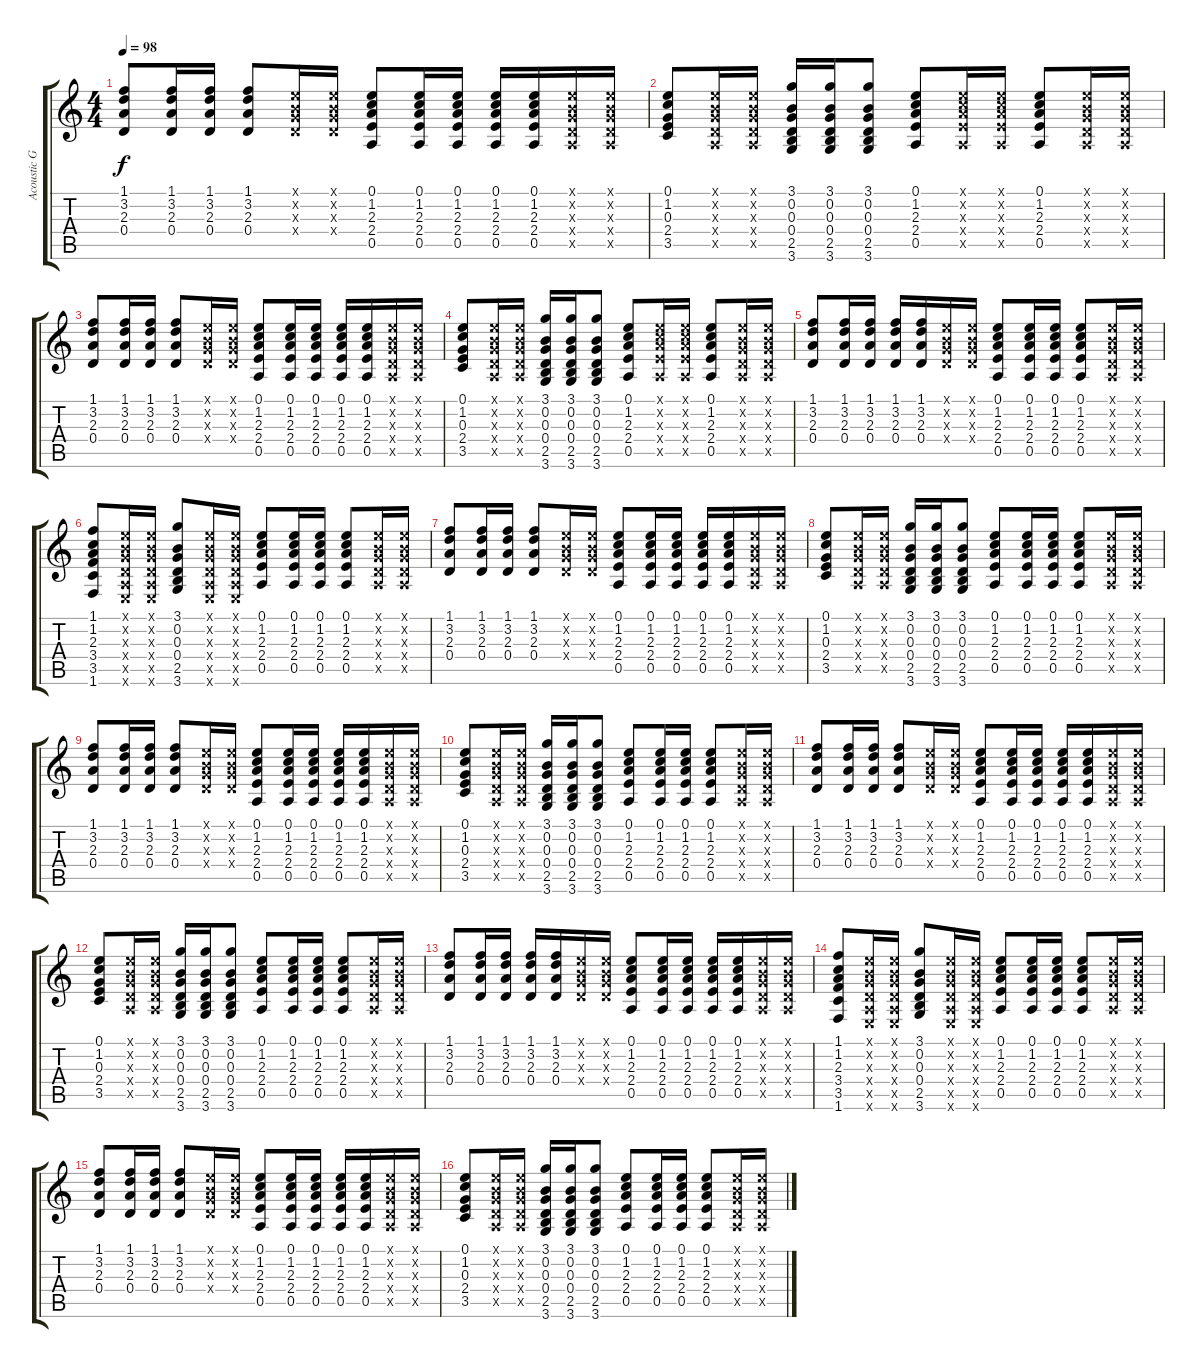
\track ("Acoustic Guitar II" "Acoustic G") {instrument acousticguitarnylon}
\staff {score tabs}
\tuning (E4 B3 G3 D3 A2 E2) {hide}
\ts (4 4)
\tempo 98
\clef g2
\ks c
(1.1 3.2 2.3 0.4).8{dy f} (1.1 3.2 2.3 0.4).16 (1.1 3.2 2.3 0.4).16 (1.1 3.2 2.3 0.4).8 (0.1{x} 0.2{x} 0.3{x} 0.4{x}).16 (0.1{x} 0.2{x} 0.3{x} 0.4{x}).16 (0.1 1.2 2.3 2.4 0.5).8 (0.1 1.2 2.3 2.4 0.5).16 (0.1 1.2 2.3 2.4 0.5).16 (0.1 1.2 2.3 2.4 0.5).16 (0.1 1.2 2.3 2.4 0.5).16 (0.1{x} 0.2{x} 0.3{x} 0.4{x} 0.5{x}).16 (0.1{x} 0.2{x} 0.3{x} 0.4{x} 0.5{x}).16 |
(0.1 1.2 0.3 2.4 3.5).8 (0.1{x} 0.2{x} 0.3{x} 0.4{x} 0.5{x}).16 (0.1{x} 0.2{x} 0.3{x} 0.4{x} 0.5{x}).16 (3.1 0.2 0.3 0.4 2.5 3.6).16 (3.1 0.2 0.3 0.4 2.5 3.6).16 (3.1 0.2 0.3 0.4 2.5 3.6).8 (0.1 1.2 2.3 2.4 0.5).8 (0.1{x} 1.2{x} 2.3{x} 2.4{x} 0.5{x}).16 (0.1{x} 1.2{x} 2.3{x} 2.4{x} 0.5{x}).16 (0.1 1.2 2.3 2.4 0.5).8 (0.1{x} 0.2{x} 0.3{x} 0.4{x} 0.5{x}).16 (0.1{x} 0.2{x} 0.3{x} 0.4{x} 0.5{x}).16 |
(1.1 3.2 2.3 0.4).8 (1.1 3.2 2.3 0.4).16 (1.1 3.2 2.3 0.4).16 (1.1 3.2 2.3 0.4).8 (0.1{x} 0.2{x} 0.3{x} 0.4{x}).16 (0.1{x} 0.2{x} 0.3{x} 0.4{x}).16 (0.1 1.2 2.3 2.4 0.5).8 (0.1 1.2 2.3 2.4 0.5).16 (0.1 1.2 2.3 2.4 0.5).16 (0.1 1.2 2.3 2.4 0.5).16 (0.1 1.2 2.3 2.4 0.5).16 (0.1{x} 0.2{x} 0.3{x} 0.4{x} 0.5{x}).16 (0.1{x} 0.2{x} 0.3{x} 0.4{x} 0.5{x}).16 |
(0.1 1.2 0.3 2.4 3.5).8 (0.1{x} 0.2{x} 0.3{x} 0.4{x} 0.5{x}).16 (0.1{x} 0.2{x} 0.3{x} 0.4{x} 0.5{x}).16 (3.1 0.2 0.3 0.4 2.5 3.6).16 (3.1 0.2 0.3 0.4 2.5 3.6).16 (3.1 0.2 0.3 0.4 2.5 3.6).8 (0.1 1.2 2.3 2.4 0.5).8 (0.1{x} 1.2{x} 2.3{x} 2.4{x} 0.5{x}).16 (0.1{x} 1.2{x} 2.3{x} 2.4{x} 0.5{x}).16 (0.1 1.2 2.3 2.4 0.5).8 (0.1{x} 0.2{x} 0.3{x} 0.4{x} 0.5{x}).16 (0.1{x} 0.2{x} 0.3{x} 0.4{x} 0.5{x}).16 |
(1.1 3.2 2.3 0.4).8 (1.1 3.2 2.3 0.4).16 (1.1 3.2 2.3 0.4).16 (1.1 3.2 2.3 0.4).16 (1.1 3.2 2.3 0.4).16 (0.1{x} 0.2{x} 0.3{x} 0.4{x}).16 (0.1{x} 0.2{x} 0.3{x} 0.4{x}).16 (0.1 1.2 2.3 2.4 0.5).8 (0.1 1.2 2.3 2.4 0.5).16 (0.1 1.2 2.3 2.4 0.5).16 (0.1 1.2 2.3 2.4 0.5).8 (0.1{x} 0.2{x} 0.3{x} 0.4{x} 0.5{x}).16 (0.1{x} 0.2{x} 0.3{x} 0.4{x} 0.5{x}).16 |
(1.1 1.2 2.3 3.4 3.5 1.6).8 (0.1{x} 0.2{x} 0.3{x} 0.4{x} 0.5{x} 0.6{x}).16 (0.1{x} 0.2{x} 0.3{x} 0.4{x} 0.5{x} 0.6{x}).16 (3.1 0.2 0.3 0.4 2.5 3.6).8 (0.1{x} 0.2{x} 0.3{x} 0.4{x} 0.5{x} 0.6{x}).16 (0.1{x} 0.2{x} 0.3{x} 0.4{x} 0.5{x} 0.6{x}).16 (0.1 1.2 2.3 2.4 0.5).8 (0.1 1.2 2.3 2.4 0.5).16 (0.1 1.2 2.3 2.4 0.5).16 (0.1 1.2 2.3 2.4 0.5).8 (0.1{x} 0.2{x} 0.3{x} 0.4{x} 0.5{x}).16 (0.1{x} 0.2{x} 0.3{x} 0.4{x} 0.5{x}).16 |
(1.1 3.2 2.3 0.4).8 (1.1 3.2 2.3 0.4).16 (1.1 3.2 2.3 0.4).16 (1.1 3.2 2.3 0.4).8 (0.1{x} 0.2{x} 0.3{x} 0.4{x}).16 (0.1{x} 0.2{x} 0.3{x} 0.4{x}).16 (0.1 1.2 2.3 2.4 0.5).8 (0.1 1.2 2.3 2.4 0.5).16 (0.1 1.2 2.3 2.4 0.5).16 (0.1 1.2 2.3 2.4 0.5).16 (0.1 1.2 2.3 2.4 0.5).16 (0.1{x} 0.2{x} 0.3{x} 0.4{x} 0.5{x}).16 (0.1{x} 0.2{x} 0.3{x} 0.4{x} 0.5{x}).16 |
(0.1 1.2 0.3 2.4 3.5).8 (0.1{x} 0.2{x} 0.3{x} 0.4{x} 0.5{x}).16 (0.1{x} 0.2{x} 0.3{x} 0.4{x} 0.5{x}).16 (3.1 0.2 0.3 0.4 2.5 3.6).16 (3.1 0.2 0.3 0.4 2.5 3.6).16 (3.1 0.2 0.3 0.4 2.5 3.6).8 (0.1 1.2 2.3 2.4 0.5).8 (0.1 1.2 2.3 2.4 0.5).16 (0.1 1.2 2.3 2.4 0.5).16 (0.1 1.2 2.3 2.4 0.5).8 (0.1{x} 0.2{x} 0.3{x} 0.4{x} 0.5{x}).16 (0.1{x} 0.2{x} 0.3{x} 0.4{x} 0.5{x}).16 |
(1.1 3.2 2.3 0.4).8 (1.1 3.2 2.3 0.4).16 (1.1 3.2 2.3 0.4).16 (1.1 3.2 2.3 0.4).8 (0.1{x} 0.2{x} 0.3{x} 0.4{x}).16 (0.1{x} 0.2{x} 0.3{x} 0.4{x}).16 (0.1 1.2 2.3 2.4 0.5).8 (0.1 1.2 2.3 2.4 0.5).16 (0.1 1.2 2.3 2.4 0.5).16 (0.1 1.2 2.3 2.4 0.5).16 (0.1 1.2 2.3 2.4 0.5).16 (0.1{x} 0.2{x} 0.3{x} 0.4{x} 0.5{x}).16 (0.1{x} 0.2{x} 0.3{x} 0.4{x} 0.5{x}).16 |
(0.1 1.2 0.3 2.4 3.5).8 (0.1{x} 0.2{x} 0.3{x} 0.4{x} 0.5{x}).16 (0.1{x} 0.2{x} 0.3{x} 0.4{x} 0.5{x}).16 (3.1 0.2 0.3 0.4 2.5 3.6).16 (3.1 0.2 0.3 0.4 2.5 3.6).16 (3.1 0.2 0.3 0.4 2.5 3.6).8 (0.1 1.2 2.3 2.4 0.5).8 (0.1 1.2 2.3 2.4 0.5).16 (0.1 1.2 2.3 2.4 0.5).16 (0.1 1.2 2.3 2.4 0.5).8 (0.1{x} 0.2{x} 0.3{x} 0.4{x} 0.5{x}).16 (0.1{x} 0.2{x} 0.3{x} 0.4{x} 0.5{x}).16 |
(1.1 3.2 2.3 0.4).8 (1.1 3.2 2.3 0.4).16 (1.1 3.2 2.3 0.4).16 (1.1 3.2 2.3 0.4).8 (0.1{x} 0.2{x} 0.3{x} 0.4{x}).16 (0.1{x} 0.2{x} 0.3{x} 0.4{x}).16 (0.1 1.2 2.3 2.4 0.5).8 (0.1 1.2 2.3 2.4 0.5).16 (0.1 1.2 2.3 2.4 0.5).16 (0.1 1.2 2.3 2.4 0.5).16 (0.1 1.2 2.3 2.4 0.5).16 (0.1{x} 0.2{x} 0.3{x} 0.4{x} 0.5{x}).16 (0.1{x} 0.2{x} 0.3{x} 0.4{x} 0.5{x}).16 |
(0.1 1.2 0.3 2.4 3.5).8 (0.1{x} 0.2{x} 0.3{x} 0.4{x} 0.5{x}).16 (0.1{x} 0.2{x} 0.3{x} 0.4{x} 0.5{x}).16 (3.1 0.2 0.3 0.4 2.5 3.6).16 (3.1 0.2 0.3 0.4 2.5 3.6).16 (3.1 0.2 0.3 0.4 2.5 3.6).8 (0.1 1.2 2.3 2.4 0.5).8 (0.1 1.2 2.3 2.4 0.5).16 (0.1 1.2 2.3 2.4 0.5).16 (0.1 1.2 2.3 2.4 0.5).8 (0.1{x} 0.2{x} 0.3{x} 0.4{x} 0.5{x}).16 (0.1{x} 0.2{x} 0.3{x} 0.4{x} 0.5{x}).16 |
(1.1 3.2 2.3 0.4).8 (1.1 3.2 2.3 0.4).16 (1.1 3.2 2.3 0.4).16 (1.1 3.2 2.3 0.4).16 (1.1 3.2 2.3 0.4).16 (0.1{x} 0.2{x} 0.3{x} 0.4{x}).16 (0.1{x} 0.2{x} 0.3{x} 0.4{x}).16 (0.1 1.2 2.3 2.4 0.5).8 (0.1 1.2 2.3 2.4 0.5).16 (0.1 1.2 2.3 2.4 0.5).16 (0.1 1.2 2.3 2.4 0.5).16 (0.1 1.2 2.3 2.4 0.5).16 (0.1{x} 0.2{x} 0.3{x} 0.4{x} 0.5{x}).16 (0.1{x} 0.2{x} 0.3{x} 0.4{x} 0.5{x}).16 |
(1.1 1.2 2.3 3.4 3.5 1.6).8 (0.1{x} 0.2{x} 0.3{x} 0.4{x} 0.5{x} 0.6{x}).16 (0.1{x} 0.2{x} 0.3{x} 0.4{x} 0.5{x} 0.6{x}).16 (3.1 0.2 0.3 0.4 2.5 3.6).8 (0.1{x} 0.2{x} 0.3{x} 0.4{x} 0.5{x} 0.6{x}).16 (0.1{x} 0.2{x} 0.3{x} 0.4{x} 0.5{x} 0.6{x}).16 (0.1 1.2 2.3 2.4 0.5).8 (0.1 1.2 2.3 2.4 0.5).16 (0.1 1.2 2.3 2.4 0.5).16 (0.1 1.2 2.3 2.4 0.5).8 (0.1{x} 0.2{x} 0.3{x} 0.4{x} 0.5{x}).16 (0.1{x} 0.2{x} 0.3{x} 0.4{x} 0.5{x}).16 |
(1.1 3.2 2.3 0.4).8 (1.1 3.2 2.3 0.4).16 (1.1 3.2 2.3 0.4).16 (1.1 3.2 2.3 0.4).8 (0.1{x} 0.2{x} 0.3{x} 0.4{x}).16 (0.1{x} 0.2{x} 0.3{x} 0.4{x}).16 (0.1 1.2 2.3 2.4 0.5).8 (0.1 1.2 2.3 2.4 0.5).16 (0.1 1.2 2.3 2.4 0.5).16 (0.1 1.2 2.3 2.4 0.5).16 (0.1 1.2 2.3 2.4 0.5).16 (0.1{x} 0.2{x} 0.3{x} 0.4{x} 0.5{x}).16 (0.1{x} 0.2{x} 0.3{x} 0.4{x} 0.5{x}).16 |
(0.1 1.2 0.3 2.4 3.5).8 (0.1{x} 0.2{x} 0.3{x} 0.4{x} 0.5{x}).16 (0.1{x} 0.2{x} 0.3{x} 0.4{x} 0.5{x}).16 (3.1 0.2 0.3 0.4 2.5 3.6).16 (3.1 0.2 0.3 0.4 2.5 3.6).16 (3.1 0.2 0.3 0.4 2.5 3.6).8 (0.1 1.2 2.3 2.4 0.5).8 (0.1 1.2 2.3 2.4 0.5).16 (0.1 1.2 2.3 2.4 0.5).16 (0.1 1.2 2.3 2.4 0.5).8 (0.1{x} 0.2{x} 0.3{x} 0.4{x} 0.5{x}).16 (0.1{x} 0.2{x} 0.3{x} 0.4{x} 0.5{x}).16
